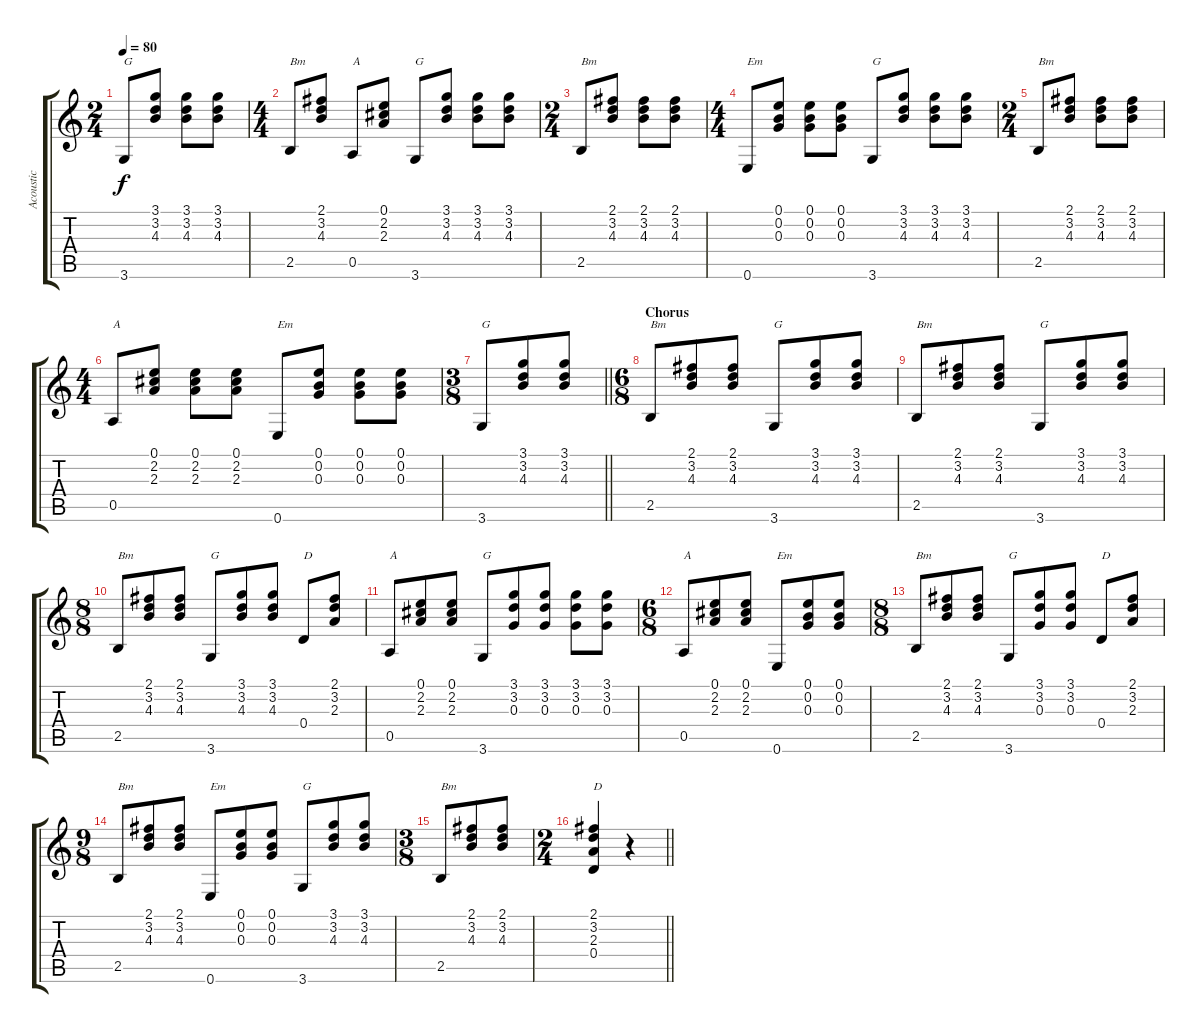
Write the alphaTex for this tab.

\track ("Acoustic" "Acoustic") {instrument acousticguitarsteel}
\staff {score tabs}
\tuning (E4 B3 G3 D3 A2 E2) {hide}
\ts (2 4)
\tempo 80
\clef g2
\ks c
3.6.8{txt "G" dy f} (3.1 3.2 4.3).8 (3.1 3.2 4.3).8 (3.1 3.2 4.3).8 |
\ts (4 4)
2.5.8{txt "Bm"} (2.1 3.2 4.3).8 0.5.8{txt "A"} (0.1 2.2 2.3).8 3.6.8{txt "G"} (3.1 3.2 4.3).8 (3.1 3.2 4.3).8 (3.1 3.2 4.3).8 |
\ts (2 4)
2.5.8{txt "Bm"} (2.1 3.2 4.3).8 (2.1 3.2 4.3).8 (2.1 3.2 4.3).8 |
\ts (4 4)
0.6.8{txt "Em"} (0.1 0.2 0.3).8 (0.1 0.2 0.3).8 (0.1 0.2 0.3).8 3.6.8{txt "G"} (3.1 3.2 4.3).8 (3.1 3.2 4.3).8 (3.1 3.2 4.3).8 |
\ts (2 4)
2.5.8{txt "Bm"} (2.1 3.2 4.3).8 (2.1 3.2 4.3).8 (2.1 3.2 4.3).8 |
\ts (4 4)
0.5.8{txt "A"} (0.1 2.2 2.3).8 (0.1 2.2 2.3).8 (0.1 2.2 2.3).8 0.6.8{txt "Em"} (0.1 0.2 0.3).8 (0.1 0.2 0.3).8 (0.1 0.2 0.3).8 |
\ts (3 8)
\barLineRight lightlight
3.6.8{txt "G"} (3.1 3.2 4.3).8 (3.1 3.2 4.3).8 |
\ts (6 8)
\section ("" "Chorus")
2.5.8{txt "Bm"} (2.1 3.2 4.3).8 (2.1 3.2 4.3).8 3.6.8{txt "G"} (3.1 3.2 4.3).8 (3.1 3.2 4.3).8 |
2.5.8{txt "Bm"} (2.1 3.2 4.3).8 (2.1 3.2 4.3).8 3.6.8{txt "G"} (3.1 3.2 4.3).8 (3.1 3.2 4.3).8 |
\ts (8 8)
2.5.8{txt "Bm"} (2.1 3.2 4.3).8 (2.1 3.2 4.3).8 3.6.8{txt "G"} (3.1 3.2 4.3).8 (3.1 3.2 4.3).8 0.4.8{txt "D"} (2.1 3.2 2.3).8 |
0.5.8{txt "A"} (0.1 2.2 2.3).8 (0.1 2.2 2.3).8 3.6.8{txt "G"} (3.1 3.2 0.3).8 (3.1 3.2 0.3).8 (3.1 3.2 0.3).8 (3.1 3.2 0.3).8 |
\ts (6 8)
0.5.8{txt "A"} (0.1 2.2 2.3).8 (0.1 2.2 2.3).8 0.6.8{txt "Em"} (0.1 0.2 0.3).8 (0.1 0.2 0.3).8 |
\ts (8 8)
2.5.8{txt "Bm"} (2.1 3.2 4.3).8 (2.1 3.2 4.3).8 3.6.8{txt "G"} (3.1 3.2 0.3).8 (3.1 3.2 0.3).8 0.4.8{txt "D"} (2.1 3.2 2.3).8 |
\ts (9 8)
2.5.8{txt "Bm"} (2.1 3.2 4.3).8 (2.1 3.2 4.3).8 0.6.8{txt "Em"} (0.1 0.2 0.3).8 (0.1 0.2 0.3).8 3.6.8{txt "G"} (3.1 3.2 4.3).8 (3.1 3.2 4.3).8 |
\ts (3 8)
2.5.8{txt "Bm"} (2.1 3.2 4.3).8 (2.1 3.2 4.3).8 |
\ts (2 4)
\barLineRight lightlight
(2.1 3.2 2.3 0.4).4{txt "D"} r.4
